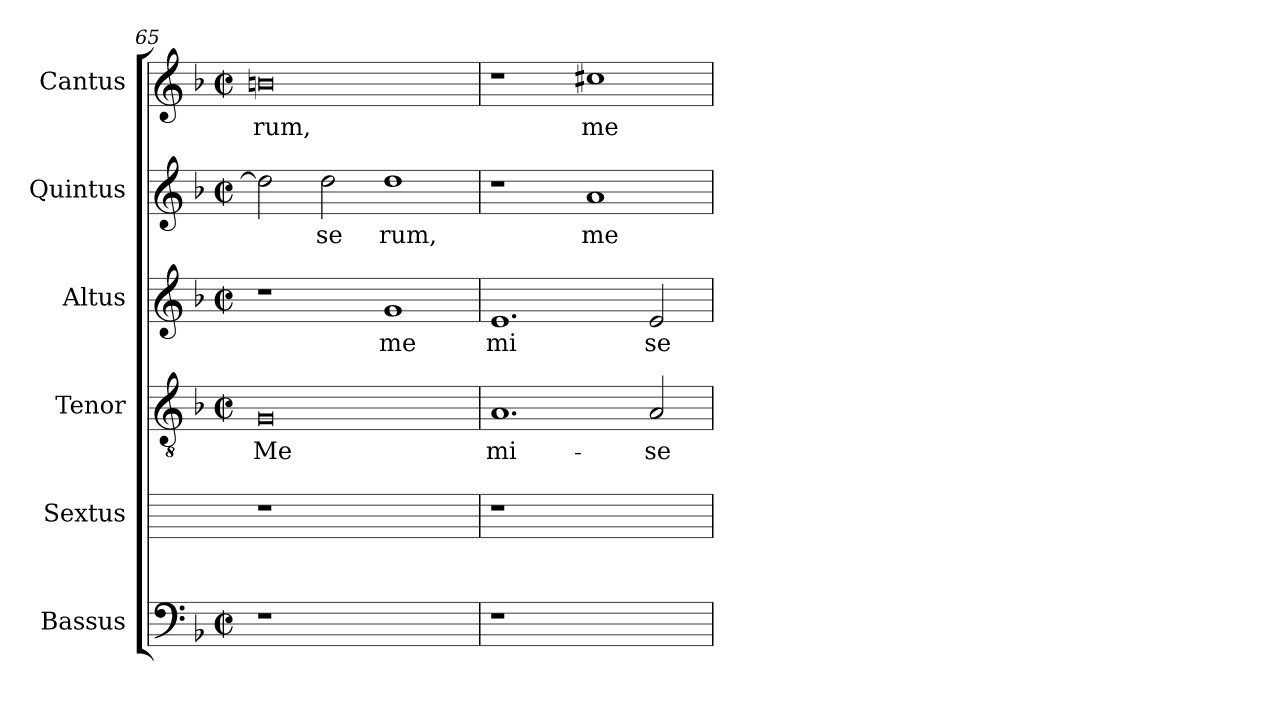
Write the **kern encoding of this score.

**kern	**kern	**kern	**text	**kern	**text	**kern	**text	**kern	**text
*part6	*part5	*part4	*part4	*part3	*part3	*part2	*part2	*part1	*part1
*staff6	*staff5	*staff4	*staff4	*staff3	*staff3	*staff2	*staff2	*staff1	*staff1
*I"Bassus	*I"Sextus	*I"Tenor	*	*I"Altus	*	*I"Quintus	*	*I"Cantus	*
*I'Bassus	*	*I'Tenor	*	*I'Altus	*	*I'Quintus	*	*I'Cantus	*
*clefF4	*	*clefGv2	*	*clefG2	*	*clefG2	*	*clefG2	*
*k[b-]	*	*k[b-]	*	*k[b-]	*	*k[b-]	*	*k[b-]	*
*F:	*	*F:	*	*F:	*	*F:	*	*F:	*
*M2/2	*	*M2/2	*	*M2/2	*	*M2/2	*	*M2/2	*
*met(c|)	*	*met(c|)	*	*met(c|)	*	*met(c|)	*	*met(c|)	*
=65	=65	=65	=65	=65	=65	=65	=65	=65	=65
!	!	!	!LO:LY:b:cj	!	!	!	!	!	!LO:LY:b:cj
1r	1r	0G	Me	1r	.	2dd\]	.	0bn	-rum,
!	!	!	!	!	!	!	!LO:LY:b:cj	!	!
.	.	.	.	.	.	2dd\	se	.	.
!	!	!	!	!	!LO:LY:b:cj	!	!LO:LY:b:cj	!	!
1ryy	1ryy	.	.	1g	me	1dd	rum,	.	.
=66	=66	=66	=66	=66	=66	=66	=66	=66	=66
!	!	!	!LO:LY:b:cj	!	!LO:LY:b:cj	!	!	!	!
1r	1r	1.A	mi-	1.e	mi	1r	.	1r	.
!	!	!	!	!	!	!	!LO:LY:b:cj	!	!LO:LY:b:cj
1ryy	1ryy	.	.	.	.	1a	me	1cc#X	me
!	!	!	!LO:LY:b:cj	!	!LO:LY:b:cj	!	!	!	!
.	.	2A/	-se-	2e/	se	.	.	.	.
=	=	=	=	=	=	=	=	=	=
*-	*-	*-	*-	*-	*-	*-	*-	*-	*-
